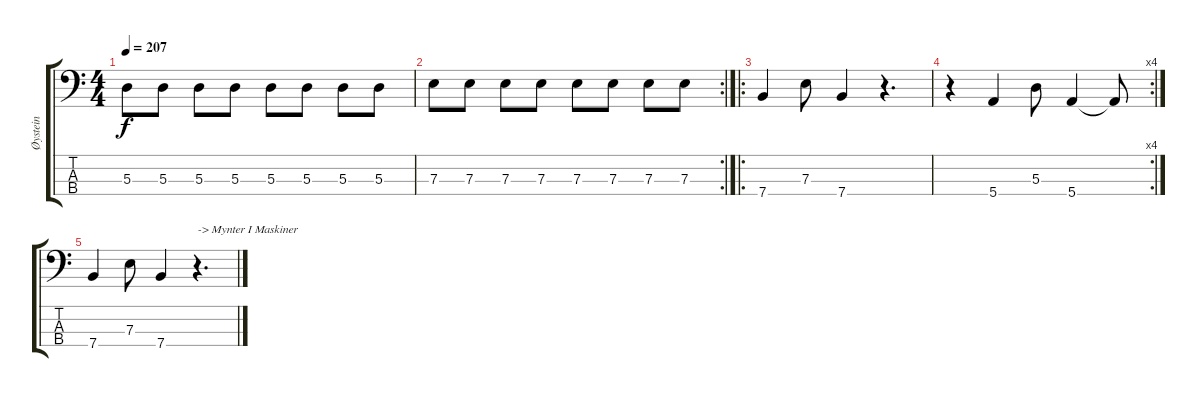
\track ("Øystein" "Øystein") {instrument electricbassfinger}
\staff {score tabs}
\tuning (G2 D2 A1 E1) {hide}
\ts (4 4)
\tempo 207
\clef f4
\ks c
5.3.8{dy f} 5.3.8 5.3.8 5.3.8 5.3.8 5.3.8 5.3.8 5.3.8 |
\rc 2
7.3.8 7.3.8 7.3.8 7.3.8 7.3.8 7.3.8 7.3.8 7.3.8 |
\ro
7.4.4 7.3.8 7.4.4 r.4{d} |
\rc 4
r.4 5.4.4 5.3.8 5.4.4 5.4{t}.8 |
7.4.4 7.3.8 7.4.4 r.4{d txt "-> Mynter I Maskiner"}
